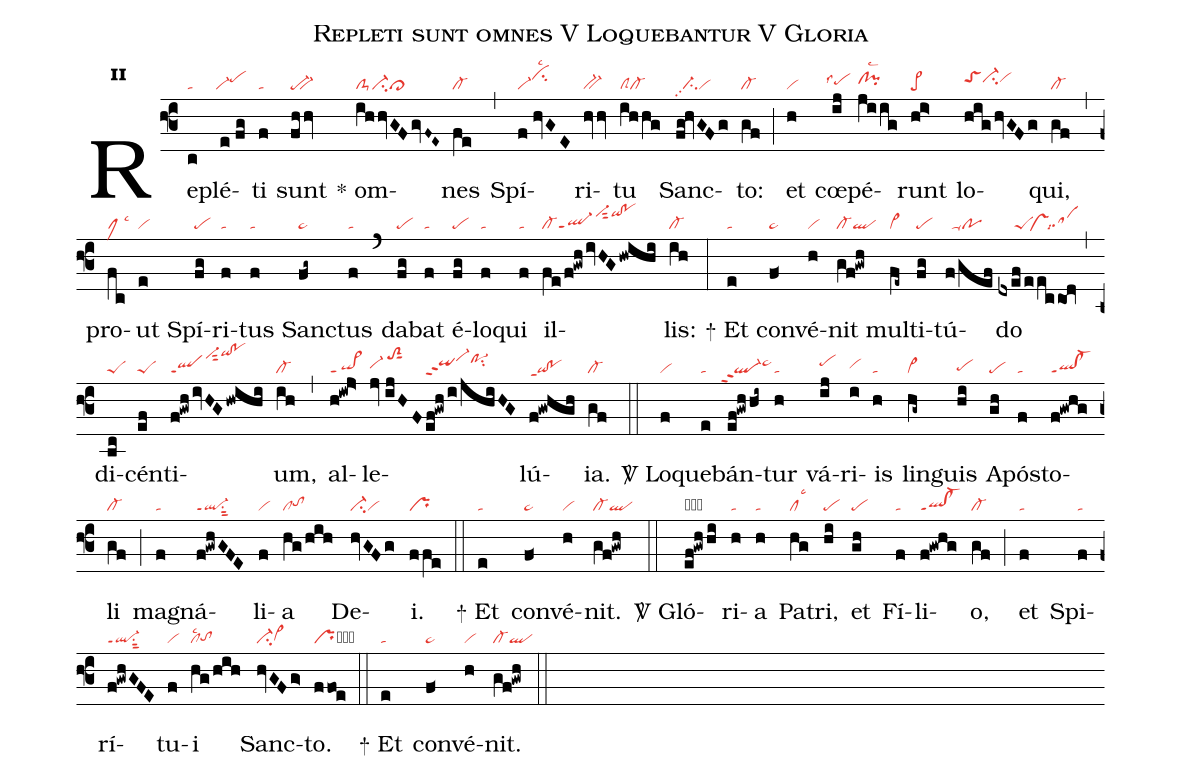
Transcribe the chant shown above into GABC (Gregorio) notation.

name:Repleti sunt omnes V Loquebantur V Gloria;
office-part:re;
mode:2;
nabc-lines:1;
%%
initial-style: 1;
name:Repleti sunt omnes;
mode: 2;
office-part: Responsorium;
annotation: Resp.;
annotation: ii;
nabc-lines:1;
%%
(f3) Re(c|ta)plé(e//fg|`vi-pehi)ti(f|ta) sunt(fh/hv|pe-```vi-) <sp>*</sp> om(ihhvGFgvF~E~|clS-ci-ci~)nes(fe|cl-) (,) Spí(f//hvGE|vi-cihjlsc2)ri(hvhv|bv-)tu(ihhg|clScl-) Sanc(fg!hvGFg|//ci-pp2vi)to:(gf|cl-) (;) et(h|vi) cœ(ij|``pehhlss4)pé(jiig|clhh!pihhlsc2)runt(hi>|pe>) lo(hig/hvGFg|toShici-hivihi)qui,(gf|cl-) (,) pro(fc|clMlsc3)ut(e|vi) Spí(fg|pe)ri(f|ta)tus(f|ta) Sanc(fg~|pe~)tus(f|ta) (`) da(fg|pe)bat(f|ta) é(fg|pe)lo(f|ta)qui(f|ta) il(fe/f!gwhivHG/hwihi|cl-ql-ppt1vi-hksut2qihk!pohk)lis:(ih|cl-) (:)

<sp>+</sp> Et(e|ta) con(f<|pe~)vé(h|vi)nit(gf!gwh|cl-ql) mul(fe~|vi>)ti(fg|pe)tú(f/gef|//poppu1)do(dxef/e/eccod|/////peS`vshe`sahglsi7) (,) di(bc|peS)cén(ef|peS)ti(f!gwhivHG/hwihi|qlppt1vi-hlsut2qihm!pohm)um,(ih|cl-) (,) al(h!iwj>|qi>ppt1)le(jv//ijHF|vi-hh/toS2hlsut1|ef!gwh/i/jhiHG|qihippt2vi-hkpo-1hjsu2)lú(f!gwhgh|qi!poppt1)ia.(gf|cl-) (::)

<sp>V/</sp> Lo(f|vi)que(e|ta)bán(ef!gwh/hi~|``ql-ppt2pe~hi)tur(h|ta) vá(ij|pehi)ri(i|vihh)is(h|ta) lin(hg~|vi>)guis(hi|pehg) A(gh|pe)pós(f|ta)to(f!gwhg|ql!cl-ppt1)li(gf|cl-) (;) ma(f|ta)gná(f!gwhGFE|ql-ppt1su1sut2)li(f|vi)a(hg/hih|cltohh) De(hvGFg|ci-vi)i.(ffe|pr) (::)
<sp>+</sp> Et(e|ta) con(f<|pe~)vé(h|vi)nit.(gf!gwh|cl-ql) (::)

<sp>V/</sp> Gló(ef!gwh/hi|obqlhgppt2pehj)ri(h|ta)a(h|ta) Pa(hg|cllsc3)tri,(hi|pe) et(gh|pe) Fí(f|ta)li(f!gwhg|ql!cl-ppt1)o,(gf|cl-) (;) et(f|ta) Spi(f|ta)rí(f!gwhGFE|ql-ppt1su1sut2)tu(f|vi)i(hg/hih|cllsc2tohg) Sanc(hvGFg>|ci-vi>hg)to.(ffoe|prcb) (::)

<sp>+</sp> Et(e|ta) con(f<|pe~)vé(h|vi)nit.(gf!gwh|cl-ql) (::)
